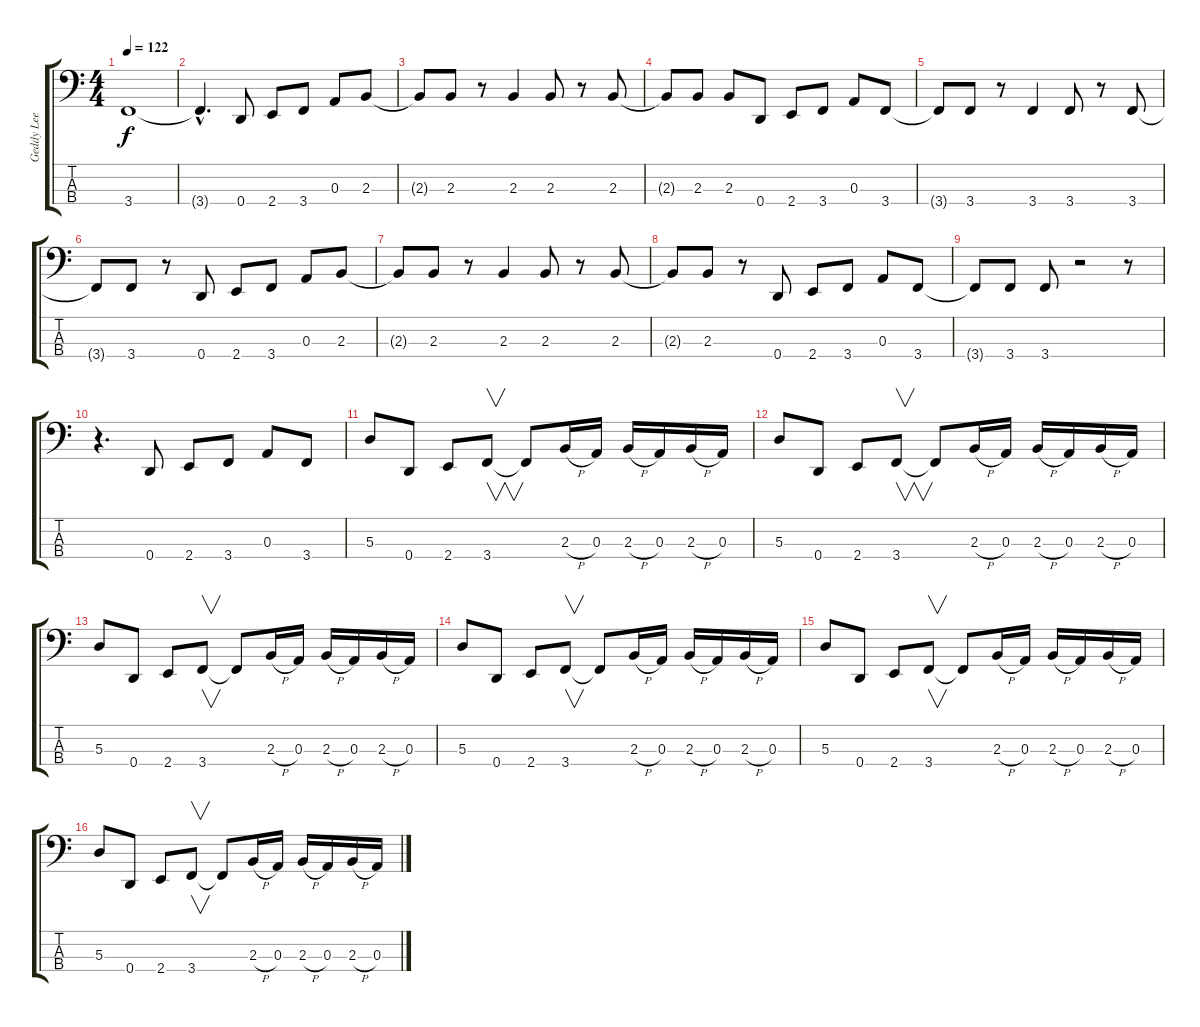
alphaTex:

\track ("Geddy Lee" "Geddy Lee") {instrument electricbassfinger}
\staff {score tabs}
\tuning (G2 D2 A1 D1) {hide}
\ts (4 4)
\tempo 122
\clef f4
\ks c
3.4{t}.1{dy f} |
3.4{hac t}.4{d} 0.4.8 2.4.8 3.4.8 0.3.8 2.3.8 |
2.3{t}.8 2.3.8 r.8 2.3.4 2.3.8 r.8 2.3.8 |
2.3{t}.8 2.3.8 2.3.8 0.4.8 2.4.8 3.4.8 0.3.8 3.4.8 |
3.4{t}.8 3.4.8 r.8 3.4.4 3.4.8 r.8 3.4.8 |
3.4{t}.8 3.4.8 r.8 0.4.8 2.4.8 3.4.8 0.3.8 2.3.8 |
2.3{t}.8 2.3.8 r.8 2.3.4 2.3.8 r.8 2.3.8 |
2.3{t}.8 2.3.8 r.8 0.4.8 2.4.8 3.4.8 0.3.8 3.4.8 |
3.4{t}.8 3.4.8 3.4.8 r.2 r.8 |
r.4{d} 0.4.8 2.4.8 3.4.8 0.3.8 3.4.8 |
5.3.8 0.4.8 2.4.8 3.4.8{v} 3.4{t}.8 2.3{h}.16 0.3.16 2.3{h}.16 0.3.16 2.3{h}.16 0.3.16 |
5.3.8 0.4.8 2.4.8 3.4.8{v} 3.4{t}.8 2.3{h}.16 0.3.16 2.3{h}.16 0.3.16 2.3{h}.16 0.3.16 |
5.3.8 0.4.8 2.4.8 3.4.8{v} 3.4{t}.8 2.3{h}.16 0.3.16 2.3{h}.16 0.3.16 2.3{h}.16 0.3.16 |
5.3.8 0.4.8 2.4.8 3.4.8{v} 3.4{t}.8 2.3{h}.16 0.3.16 2.3{h}.16 0.3.16 2.3{h}.16 0.3.16 |
5.3.8 0.4.8 2.4.8 3.4.8{v} 3.4{t}.8 2.3{h}.16 0.3.16 2.3{h}.16 0.3.16 2.3{h}.16 0.3.16 |
5.3.8 0.4.8 2.4.8 3.4.8{v} 3.4{t}.8 2.3{h}.16 0.3.16 2.3{h}.16 0.3.16 2.3{h}.16 0.3.16
